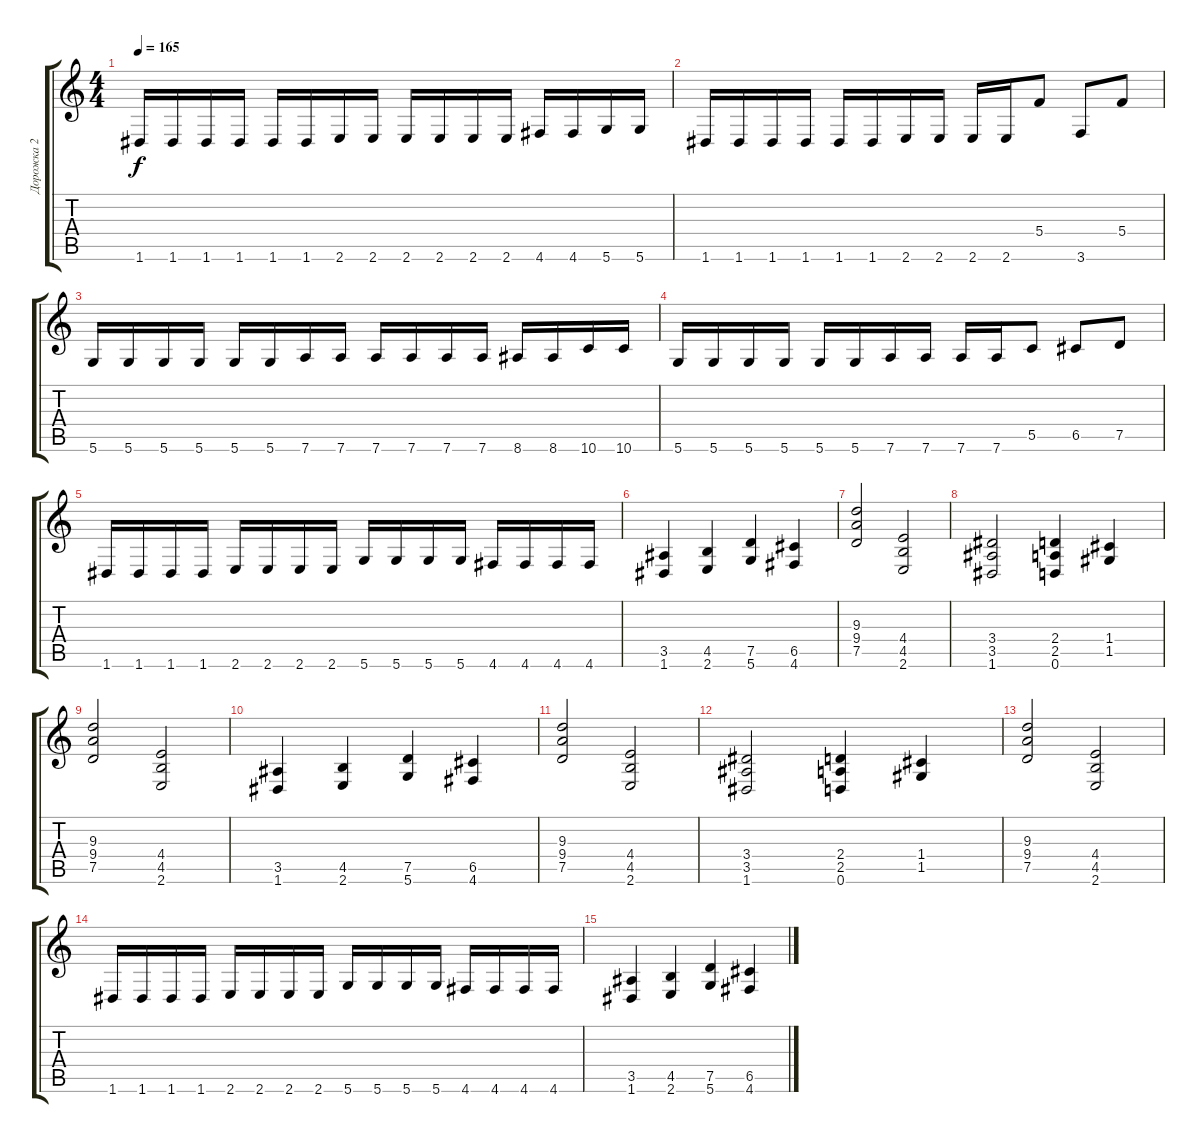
\track ("Дорожка 2" "Дорожка 2") {instrument distortionguitar}
\staff {score tabs}
\tuning (D4 A3 F3 C3 G2 D2) {hide}
\ts (4 4)
\tempo 165
\clef g2
\ks c
1.6.16{dy f} 1.6.16 1.6.16 1.6.16 1.6.16 1.6.16 2.6.16 2.6.16 2.6.16 2.6.16 2.6.16 2.6.16 4.6.16 4.6.16 5.6.16 5.6.16 |
1.6.16 1.6.16 1.6.16 1.6.16 1.6.16 1.6.16 2.6.16 2.6.16 2.6.16 2.6.16 5.4.8 3.6.8 5.4.8 |
5.6.16 5.6.16 5.6.16 5.6.16 5.6.16 5.6.16 7.6.16 7.6.16 7.6.16 7.6.16 7.6.16 7.6.16 8.6.16 8.6.16 10.6.16 10.6.16 |
5.6.16 5.6.16 5.6.16 5.6.16 5.6.16 5.6.16 7.6.16 7.6.16 7.6.16 7.6.16 5.5.8 6.5.8 7.5.8 |
1.6.16 1.6.16 1.6.16 1.6.16 2.6.16 2.6.16 2.6.16 2.6.16 5.6.16 5.6.16 5.6.16 5.6.16 4.6.16 4.6.16 4.6.16 4.6.16 |
(3.5 1.6).4 (4.5 2.6).4 (7.5 5.6).4 (6.5 4.6).4 |
(9.3 9.4 7.5).2 (4.4 4.5 2.6).2 |
(3.4 3.5 1.6).2 (2.4 2.5 0.6).4 (1.4 1.5).4 |
(9.3 9.4 7.5).2 (4.4 4.5 2.6).2 |
(3.5 1.6).4 (4.5 2.6).4 (7.5 5.6).4 (6.5 4.6).4 |
(9.3 9.4 7.5).2 (4.4 4.5 2.6).2 |
(3.4 3.5 1.6).2 (2.4 2.5 0.6).4 (1.4 1.5).4 |
(9.3 9.4 7.5).2 (4.4 4.5 2.6).2 |
1.6.16 1.6.16 1.6.16 1.6.16 2.6.16 2.6.16 2.6.16 2.6.16 5.6.16 5.6.16 5.6.16 5.6.16 4.6.16 4.6.16 4.6.16 4.6.16 |
(3.5 1.6).4 (4.5 2.6).4 (7.5 5.6).4 (6.5 4.6).4
